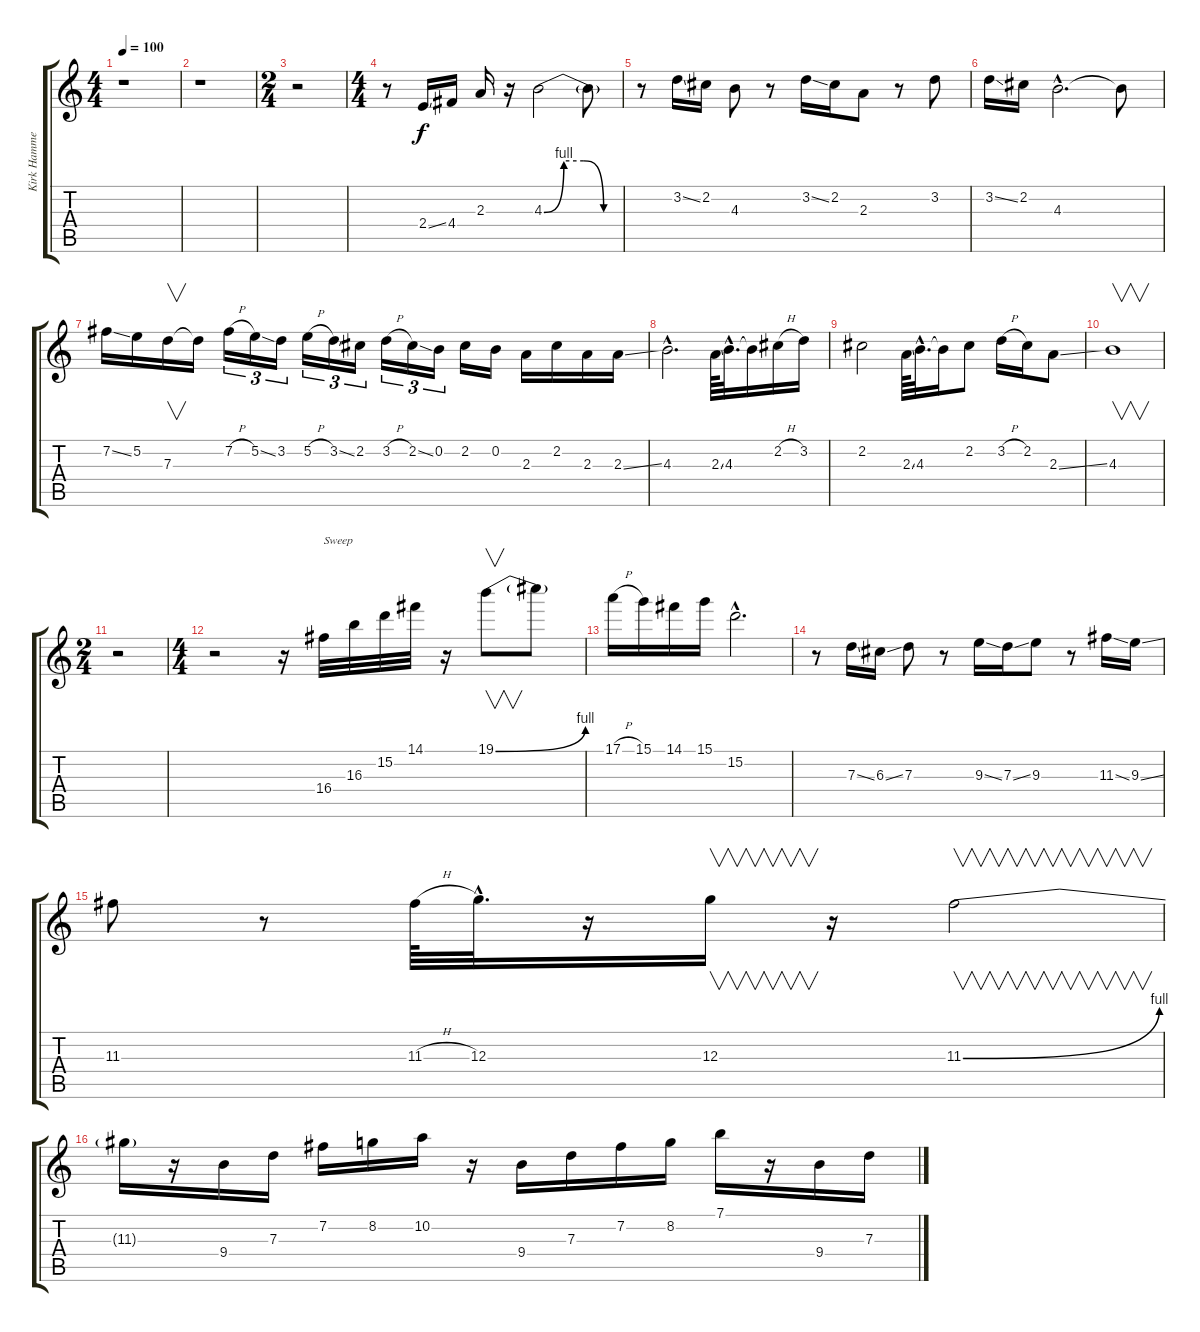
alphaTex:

\track ("Kirk Hammet" "Kirk Hamme") {instrument overdrivenguitar}
\staff {score tabs}
\tuning (E4 B3 G3 D3 A2 E2) {hide}
\ts (4 4)
\tempo 100
\clef g2
\ks c
r.1{dy f} |
r.1 |
\ts (2 4)
r.2 |
\ts (4 4)
r.8{instrument overdrivenguitar} 2.4{ss}.16 4.4.16 2.3.16 r.16 4.3{be (custom 0 0 15 4 30 4 45 0 60 0)}.2 4.3{t}.8 |
r.8 3.2{ss}.16 2.2.16 4.3.8 r.8 3.2{ss}.16 2.2.16 2.3.8 r.8 3.2.8 |
3.2{ss}.16 2.2.16 4.3{hac}.2{d} 4.3{t}.8 |
7.2{ss}.16 5.2.16 7.3.16{v} 7.3{t}.16 7.2{h}.16{tu (3 2)} 5.2{ss}.16{tu (3 2)} 3.2.16{tu (3 2)} 5.2{h}.16{tu (3 2)} 3.2{ss}.16{tu (3 2)} 2.2.16{tu (3 2)} 3.2{h}.16{tu (3 2)} 2.2{ss}.16{tu (3 2)} 0.2.16{tu (3 2)} 2.2.16 0.2.16 2.3.16 2.2.16 2.3.16 2.3{ss}.16 |
4.3{hac}.2{d} 2.3{ss}.64 4.3{hac}.32{d} 4.3{t}.16 2.2{h}.16 3.2.16 |
2.2.2 2.3{ss}.64 4.3{hac}.32{d} 4.3{t}.16 2.2.8 3.2{h}.16 2.2.16 2.3{ss}.8 |
4.3.1{v} |
\ts (2 4)
r.2 |
\ts (4 4)
r.2 r.16 16.4.32{txt "Sweep"} 16.3.32 15.2.32 14.1.32 r.16 19.1{be (bend 0 0 60 4)}.8{v} 19.1{t}.8 |
17.1{h}.16 15.1.16 14.1.16 15.1.16 15.2{hac}.2{d} |
r.8 7.3{ss}.16 6.3{ss}.16 7.3.8 r.8 9.3{ss}.16 7.3{ss}.16 9.3.8 r.8 11.3{ss}.16 9.3{ss}.16 |
11.3.8 r.8 11.3{h}.64 12.3{hac}.32{d} r.16 12.3.16{v} r.16 11.3{be (bend 0 0 60 4)}.2{v} |
11.3{t}.16 r.16 9.4.16 7.3.16 7.2.16 8.2.16 10.2.16 r.16 9.4.16 7.3.16 7.2.16 8.2.16 7.1.16 r.16 9.4.16 7.3.16
